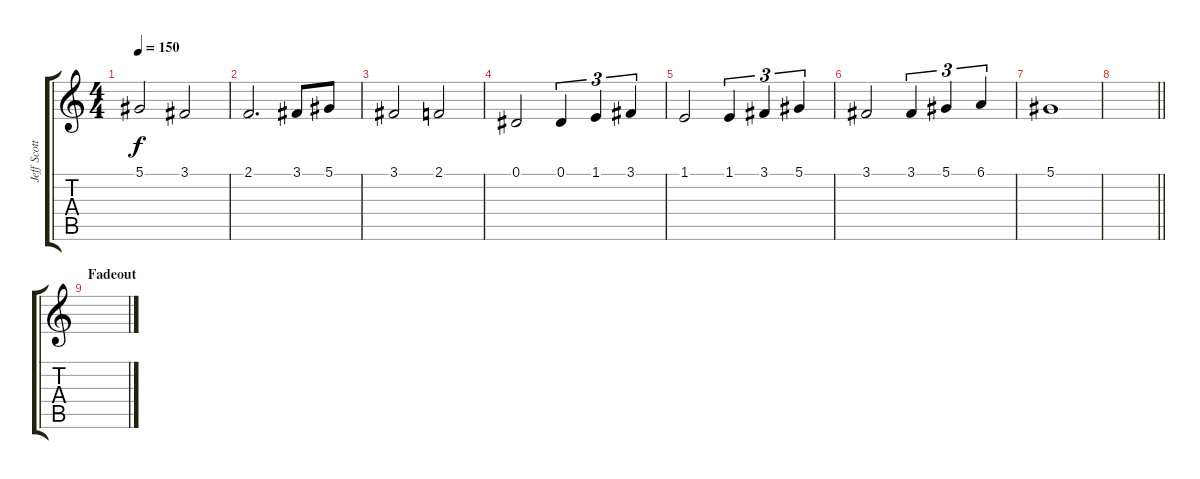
\track ("Jeff Scott Soto" "Jeff Scott") {instrument lead2sawtooth}
\staff {score tabs}
\tuning (Eb4 Bb3 Gb3 Db3 Ab2 Eb2) {hide}
\ts (4 4)
\tempo 150
\clef g2
\ks c
5.1.2{dy f} 3.1.2 |
2.1.2{d} 3.1.8 5.1.8 |
3.1.2 2.1.2 |
0.1.2 0.1.4{tu (3 2)} 1.1.4{tu (3 2)} 3.1.4{tu (3 2)} |
1.1.2 1.1.4{tu (3 2)} 3.1.4{tu (3 2)} 5.1.4{tu (3 2)} |
3.1.2 3.1.4{tu (3 2)} 5.1.4{tu (3 2)} 6.1.4{tu (3 2)} |
5.1.1 |
\barLineRight lightlight
|
\section ("" "Fadeout")
